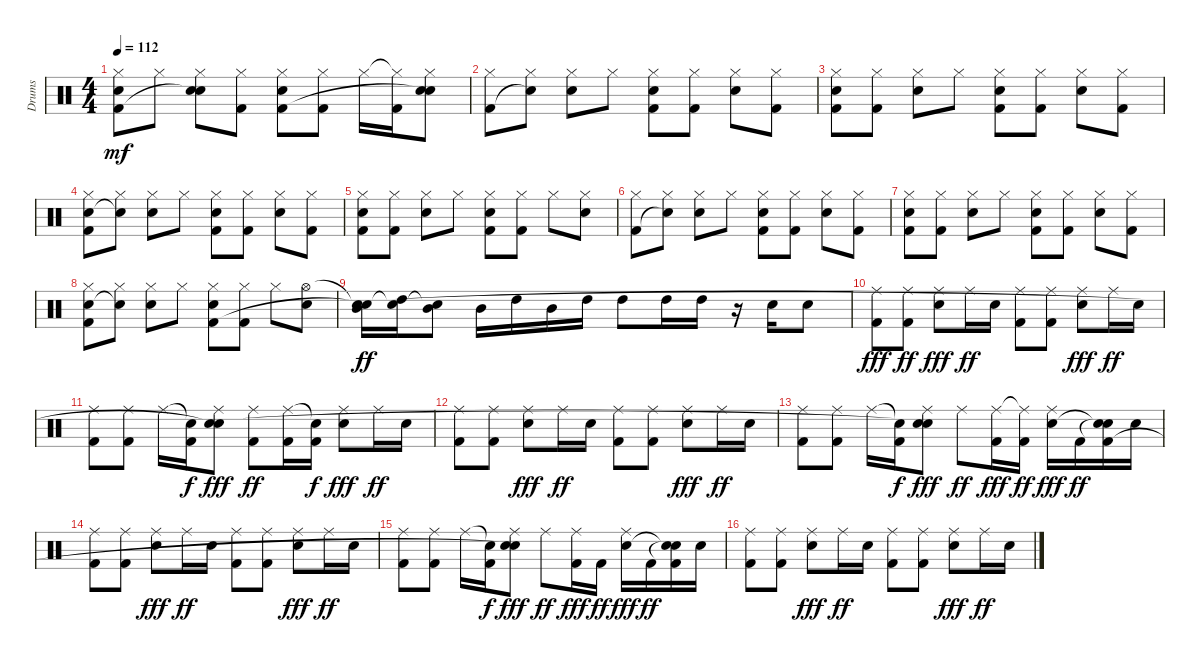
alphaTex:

\track ("Drums" "Drums") {instrument percussion}
\staff {score}
\articulation defaults
\ts (4 4)
\tempo 112
\clef neutral
\ks c
("Hi-Hat (closed)" "Electric Snare (hit)" "Kick (hit) 2").8{dy mf} "Hi-Hat (closed)".8 ("Hi-Hat (closed)" "Electric Snare (hit)" "Snare (hit)"{t}).8 ("Hi-Hat (closed)" "Kick (hit) 2").8 ("Hi-Hat (closed)" "Electric Snare (hit)" "Kick (hit) 2").8 ("Hi-Hat (closed)" "Kick (hit) 2").8 "Hi-Hat (closed)".16 ("Hi-Hat (closed)"{t} "Kick (hit) 2").16 ("Hi-Hat (closed)" "Electric Snare (hit)" "Snare (hit)"{t}).8 |
("Hi-Hat (closed)" "Kick (hit) 2").8 ("Hi-Hat (closed)" "Snare (hit)"{t}).8 ("Hi-Hat (closed)" "Electric Snare (hit)").8 "Hi-Hat (closed)".8 ("Hi-Hat (closed)" "Electric Snare (hit)" "Kick (hit) 2").8 ("Hi-Hat (closed)" "Kick (hit) 2").8 ("Hi-Hat (closed)" "Electric Snare (hit)").8 ("Hi-Hat (closed)" "Kick (hit) 2").8 |
("Hi-Hat (closed)" "Electric Snare (hit)" "Kick (hit) 2").8 ("Hi-Hat (closed)" "Kick (hit) 2").8 ("Hi-Hat (closed)" "Electric Snare (hit)").8 "Hi-Hat (closed)".8 ("Hi-Hat (closed)" "Electric Snare (hit)" "Kick (hit) 2").8 ("Hi-Hat (closed)" "Kick (hit) 2").8 ("Hi-Hat (closed)" "Electric Snare (hit)").8 ("Hi-Hat (closed)" "Kick (hit) 2").8 |
("Hi-Hat (closed)" "Electric Snare (hit)" "Kick (hit) 2").8 ("Hi-Hat (closed)" "Snare (hit)"{t}).8 ("Hi-Hat (closed)" "Electric Snare (hit)").8 "Hi-Hat (closed)".8 ("Hi-Hat (closed)" "Electric Snare (hit)" "Kick (hit) 2").8 ("Hi-Hat (closed)" "Kick (hit) 2").8 ("Hi-Hat (closed)" "Electric Snare (hit)").8 ("Hi-Hat (closed)" "Kick (hit) 2").8 |
("Hi-Hat (closed)" "Electric Snare (hit)" "Kick (hit) 2").8 ("Hi-Hat (closed)" "Kick (hit) 2").8 ("Hi-Hat (closed)" "Electric Snare (hit)").8 "Hi-Hat (closed)".8 ("Hi-Hat (closed)" "Electric Snare (hit)" "Kick (hit) 2").8 ("Hi-Hat (closed)" "Kick (hit) 2").8 "Hi-Hat (closed)".8 ("Hi-Hat (closed)" "Electric Snare (hit)").8 |
("Hi-Hat (closed)" "Kick (hit) 2").8 ("Hi-Hat (closed)" "Snare (hit)"{t}).8 ("Hi-Hat (closed)" "Electric Snare (hit)").8 "Hi-Hat (closed)".8 ("Hi-Hat (closed)" "Electric Snare (hit)" "Kick (hit) 2").8 ("Hi-Hat (closed)" "Kick (hit) 2").8 ("Hi-Hat (closed)" "Electric Snare (hit)").8 ("Hi-Hat (closed)" "Kick (hit) 2").8 |
("Hi-Hat (closed)" "Electric Snare (hit)" "Kick (hit) 2").8 ("Hi-Hat (closed)" "Kick (hit) 2").8 ("Hi-Hat (closed)" "Electric Snare (hit)").8 "Hi-Hat (closed)".8 ("Hi-Hat (closed)" "Electric Snare (hit)" "Kick (hit) 2").8 ("Hi-Hat (closed)" "Kick (hit) 2").8 ("Hi-Hat (closed)" "Electric Snare (hit)").8 ("Hi-Hat (closed)" "Kick (hit) 2").8 |
("Hi-Hat (closed)" "Electric Snare (hit)" "Kick (hit) 2").8 ("Hi-Hat (closed)" "Snare (hit)"{t}).8 ("Hi-Hat (closed)" "Electric Snare (hit)").8 "Hi-Hat (closed)".8 ("Hi-Hat (closed)" "Electric Snare (hit)" "Kick (hit) 2").8 ("Hi-Hat (closed)" "Kick (hit) 2").8 "Hi-Hat (closed)".8 ("Hi-Hat (open)" "Electric Snare (hit)").8 |
("Snare (hit)"{t} "Mid Tom (hit)" "Snare (hit)"{t}).16{dy ff} ("Snare (hit)"{t} "High Tom (hit)").16 ("Snare (hit)"{t} "Mid Tom (hit)").8 "Mid Tom (hit)".16 "High Tom (hit)".16 "Mid Tom (hit)".16 "High Tom (hit)".16 "High Tom (hit)".8 "High Tom (hit)".16 "High Tom (hit)".16 r.16 "Electric Snare (hit)".16 "Electric Snare (hit)".8 |
("Ride (middle)" "Kick (hit) 2").8{dy fff} ("Ride (middle)" "Kick (hit) 2").8{dy ff} ("Ride (middle)" "Electric Snare (hit)").8{dy fff} "Ride (middle)".16{dy ff} "Electric Snare (hit)".16 ("Ride (middle)" "Kick (hit) 2").8 ("Ride (middle)" "Kick (hit) 2").8 ("Ride (middle)" "Electric Snare (hit)").8{dy fff} "Ride (middle)".16{dy ff} "Electric Snare (hit)".16 |
("Ride (middle)" "Kick (hit) 2").8 ("Ride (middle)" "Kick (hit) 2").8 "Ride (middle)".16 ("Snare (hit)"{t} "Kick (hit) 2").16{dy f} ("Ride (middle)" "Electric Snare (hit)" "Snare (hit)"{t}).8{dy fff} ("Ride (middle)" "Kick (hit) 2").8{dy ff} ("Ride (middle)" "Kick (hit) 2").16 ("Snare (hit)"{t} "Kick (hit) 2").16{dy f} ("Ride (middle)" "Electric Snare (hit)").8{dy fff} "Ride (middle)".16{dy ff} "Electric Snare (hit)".16 |
("Ride (middle)" "Kick (hit) 2").8 ("Ride (middle)" "Kick (hit) 2").8 ("Ride (middle)" "Electric Snare (hit)").8{dy fff} "Ride (middle)".16{dy ff} "Electric Snare (hit)".16 ("Ride (middle)" "Kick (hit) 2").8 ("Ride (middle)" "Kick (hit) 2").8 ("Ride (middle)" "Electric Snare (hit)").8{dy fff} "Ride (middle)".16{dy ff} "Electric Snare (hit)".16 |
("Ride (middle)" "Kick (hit) 2").8 ("Ride (middle)" "Kick (hit) 2").8 "Ride (middle)".16 ("Snare (hit)"{t} "Kick (hit) 2").16{dy f} ("Ride (middle)" "Electric Snare (hit)" "Snare (hit)"{t}).8{dy fff} "Ride (middle)".8{dy ff} ("Ride (middle)" "Kick (hit) 2").16{dy fff} ("Ride (middle)"{t} "Kick (hit) 2").16{dy ff} ("Ride (middle)" "Electric Snare (hit)").16{dy fff} "Kick (hit) 2".16{dy ff} ("Snare (hit)"{t} "Snare (hit)"{t} "Kick (hit) 2").16 "Electric Snare (hit)".16 |
("Ride (middle)" "Kick (hit) 2").8 ("Ride (middle)" "Kick (hit) 2").8 ("Ride (middle)" "Electric Snare (hit)").8{dy fff} "Ride (middle)".16{dy ff} "Electric Snare (hit)".16 ("Ride (middle)" "Kick (hit) 2").8 ("Ride (middle)" "Kick (hit) 2").8 ("Ride (middle)" "Electric Snare (hit)").8{dy fff} "Ride (middle)".16{dy ff} "Electric Snare (hit)".16 |
("Ride (middle)" "Kick (hit) 2").8 ("Ride (middle)" "Kick (hit) 2").8 "Ride (middle)".16 ("Snare (hit)"{t} "Kick (hit) 2").16{dy f} ("Ride (middle)" "Electric Snare (hit)" "Snare (hit)"{t}).8{dy fff} "Ride (middle)".8{dy ff} ("Ride (middle)" "Kick (hit) 2").16{dy fff} "Kick (hit) 2".16{dy ff} ("Ride (middle)" "Electric Snare (hit)").16{dy fff} "Kick (hit) 2".16{dy ff} ("Snare (hit)"{t} "Snare (hit)"{t} "Kick (hit) 2").16 "Electric Snare (hit)".16 |
("Ride (middle)" "Kick (hit) 2").8 ("Ride (middle)" "Kick (hit) 2").8 ("Ride (middle)" "Electric Snare (hit)").8{dy fff} "Ride (middle)".16{dy ff} "Electric Snare (hit)".16 ("Ride (middle)" "Kick (hit) 2").8 ("Ride (middle)" "Kick (hit) 2").8 ("Ride (middle)" "Electric Snare (hit)").8{dy fff} "Ride (middle)".16{dy ff} "Electric Snare (hit)".16
